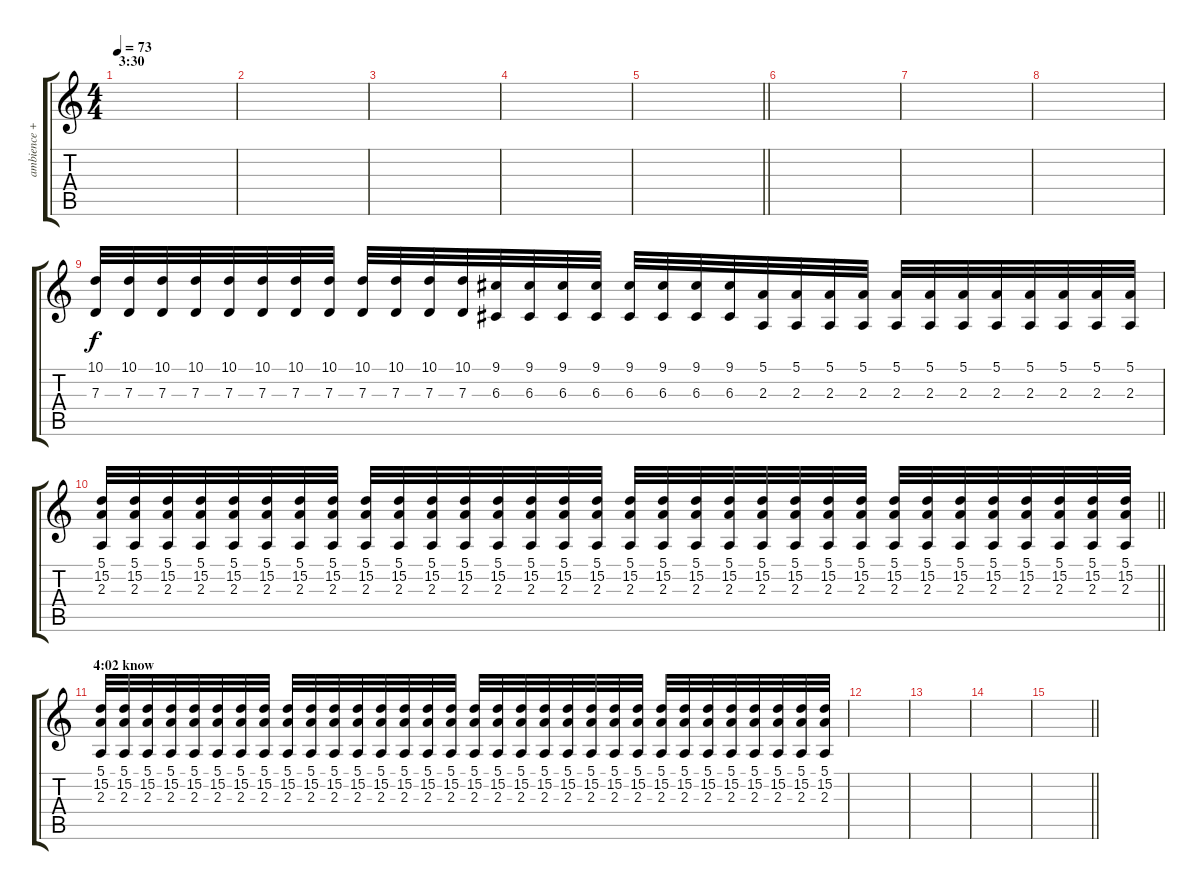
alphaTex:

\track ("ambience + keys 2" "ambience +") {instrument violin}
\staff {score tabs}
\tuning (E4 B3 G3 D3 A2 E2) {hide}
\ts (4 4)
\section ("" "3:30")
\tempo 73
\clef g2
\ks c
|
|
|
|
\barLineRight lightlight
|
|
|
|
(10.1 7.3).32{volume 8 instrument distortionguitar} (10.1 7.3).32 (10.1 7.3).32 (10.1 7.3).32 (10.1 7.3).32 (10.1 7.3).32 (10.1 7.3).32 (10.1 7.3).32 (10.1 7.3).32 (10.1 7.3).32 (10.1 7.3).32 (10.1 7.3).32 (9.1 6.3).32 (9.1 6.3).32 (9.1 6.3).32 (9.1 6.3).32 (9.1 6.3).32 (9.1 6.3).32 (9.1 6.3).32 (9.1 6.3).32 (5.1 2.3).32 (5.1 2.3).32 (5.1 2.3).32 (5.1 2.3).32 (5.1 2.3).32 (5.1 2.3).32 (5.1 2.3).32 (5.1 2.3).32 (5.1 2.3).32 (5.1 2.3).32 (5.1 2.3).32 (5.1 2.3).32 |
\barLineRight lightlight
(5.1 15.2 2.3).32 (5.1 15.2 2.3).32 (5.1 15.2 2.3).32 (5.1 15.2 2.3).32 (5.1 15.2 2.3).32 (5.1 15.2 2.3).32 (5.1 15.2 2.3).32 (5.1 15.2 2.3).32 (5.1 15.2 2.3).32 (5.1 15.2 2.3).32 (5.1 15.2 2.3).32 (5.1 15.2 2.3).32 (5.1 15.2 2.3).32 (5.1 15.2 2.3).32 (5.1 15.2 2.3).32 (5.1 15.2 2.3).32 (5.1 15.2 2.3).32{volume 0} (5.1 15.2 2.3).32 (5.1 15.2 2.3).32 (5.1 15.2 2.3).32 (5.1 15.2 2.3).32 (5.1 15.2 2.3).32 (5.1 15.2 2.3).32 (5.1 15.2 2.3).32 (5.1 15.2 2.3).32 (5.1 15.2 2.3).32 (5.1 15.2 2.3).32 (5.1 15.2 2.3).32 (5.1 15.2 2.3).32 (5.1 15.2 2.3).32 (5.1 15.2 2.3).32 (5.1 15.2 2.3).32 |
\section ("" "4:02 know")
(5.1 15.2 2.3).32 (5.1 15.2 2.3).32 (5.1 15.2 2.3).32 (5.1 15.2 2.3).32 (5.1 15.2 2.3).32 (5.1 15.2 2.3).32 (5.1 15.2 2.3).32 (5.1 15.2 2.3).32 (5.1 15.2 2.3).32 (5.1 15.2 2.3).32 (5.1 15.2 2.3).32 (5.1 15.2 2.3).32 (5.1 15.2 2.3).32 (5.1 15.2 2.3).32 (5.1 15.2 2.3).32 (5.1 15.2 2.3).32 (5.1 15.2 2.3).32 (5.1 15.2 2.3).32 (5.1 15.2 2.3).32 (5.1 15.2 2.3).32 (5.1 15.2 2.3).32 (5.1 15.2 2.3).32 (5.1 15.2 2.3).32 (5.1 15.2 2.3).32 (5.1 15.2 2.3).32 (5.1 15.2 2.3).32 (5.1 15.2 2.3).32 (5.1 15.2 2.3).32 (5.1 15.2 2.3).32 (5.1 15.2 2.3).32 (5.1 15.2 2.3).32 (5.1 15.2 2.3).32 |
|
|
|
\barLineRight lightlight
